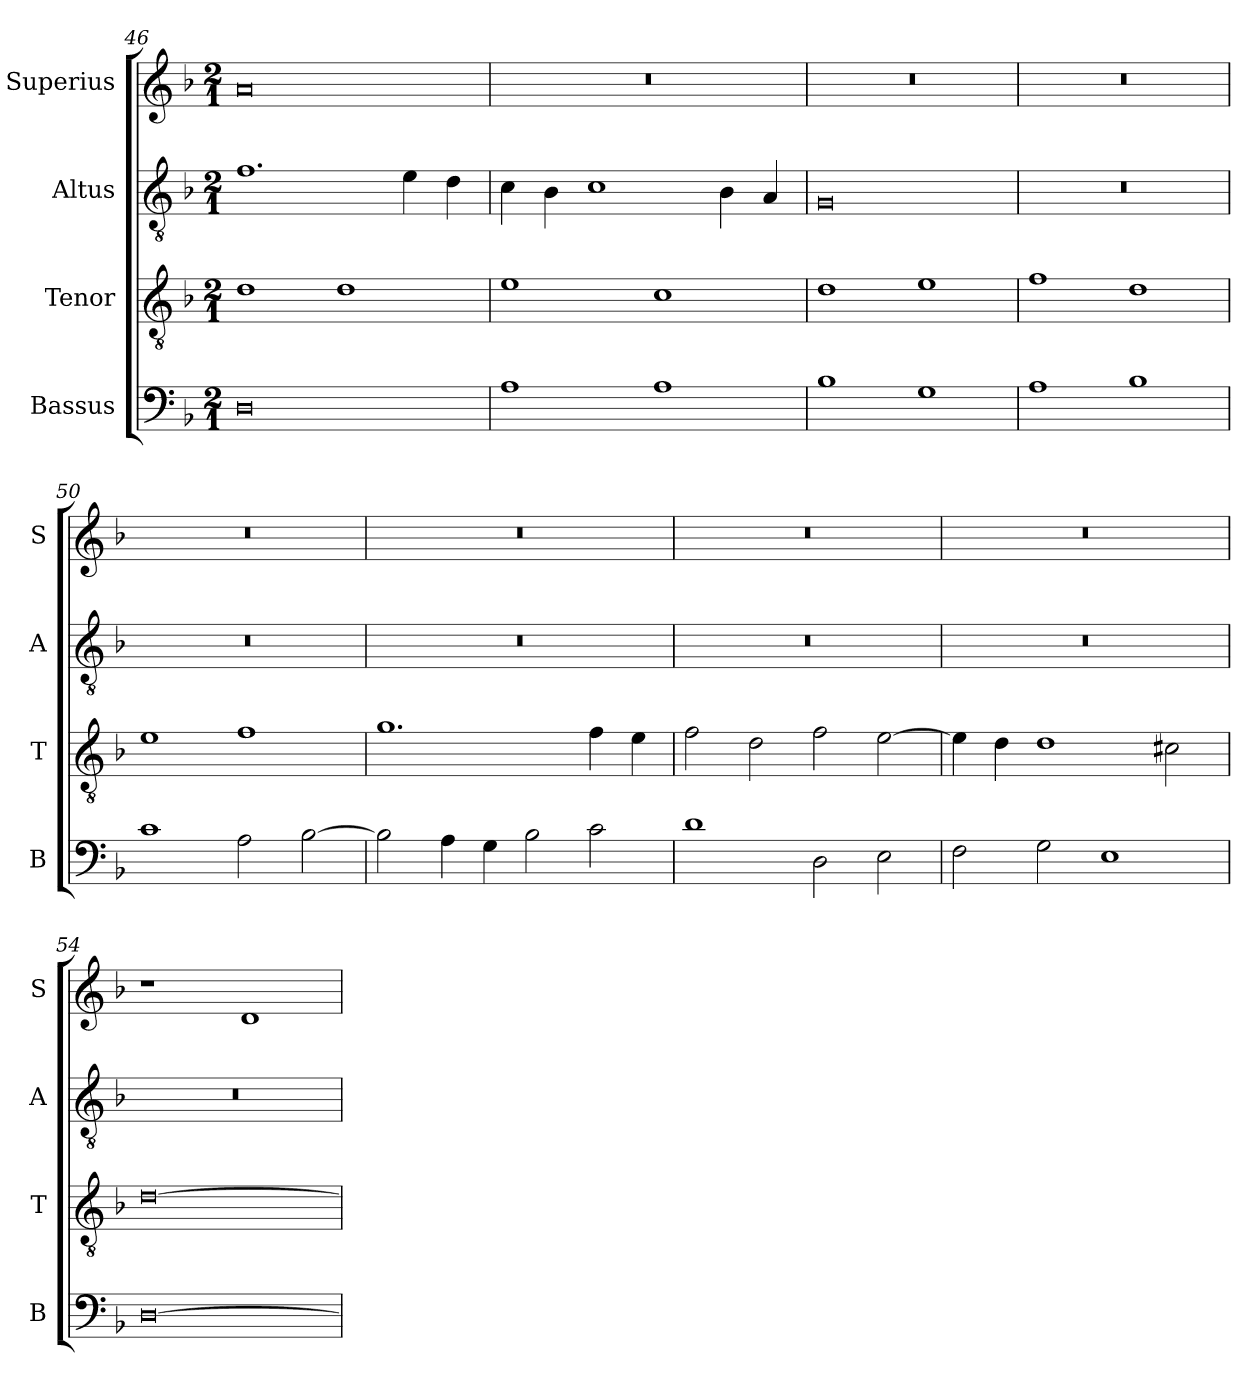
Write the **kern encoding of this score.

**kern	**kern	**kern	**kern
*part4	*part3	*part2	*part1
*staff4	*staff3	*staff2	*staff1
*I"Bassus	*I"Tenor	*I"Altus	*I"Superius
*I'B	*I'T	*I'A	*I'S
*clefF4	*clefGv2	*clefGv2	*clefG2
*k[b-]	*k[b-]	*k[b-]	*k[b-]
*M2/1	*M2/1	*M2/1	*M2/1
=46	=46	=46	=46
0D	1d	1.f	0a
.	1d	.	.
.	.	4e\	.
.	.	4d\	.
=47	=47	=47	=47
1A	1e	4c\	0r
.	.	4B-\	.
.	.	1c	.
1A	1c	.	.
.	.	4B-\	.
.	.	4A/	.
=48	=48	=48	=48
1B-	1d	0G	0r
1G	1e	.	.
=49	=49	=49	=49
1A	1f	0r	0r
1B-	1d	.	.
=50	=50	=50	=50
1c	1e	0r	0r
2A\	1f	.	.
[2B-\	.	.	.
=51	=51	=51	=51
2B-\]	1.g	0r	0r
4A\	.	.	.
4G\	.	.	.
2B-\	.	.	.
2c\	4f\	.	.
.	4e\	.	.
=52	=52	=52	=52
1d	2f\	0r	0r
.	2d\	.	.
2D\	2f\	.	.
2E\	[2e\	.	.
=53	=53	=53	=53
2F\	4e\]	0r	0r
.	4d\	.	.
2G\	1d	.	.
1E	.	.	.
.	2c#X\	.	.
=54	=54	=54	=54
[0D	[0d	0r	1r
.	.	.	1d
=	=	=	=
*-	*-	*-	*-
